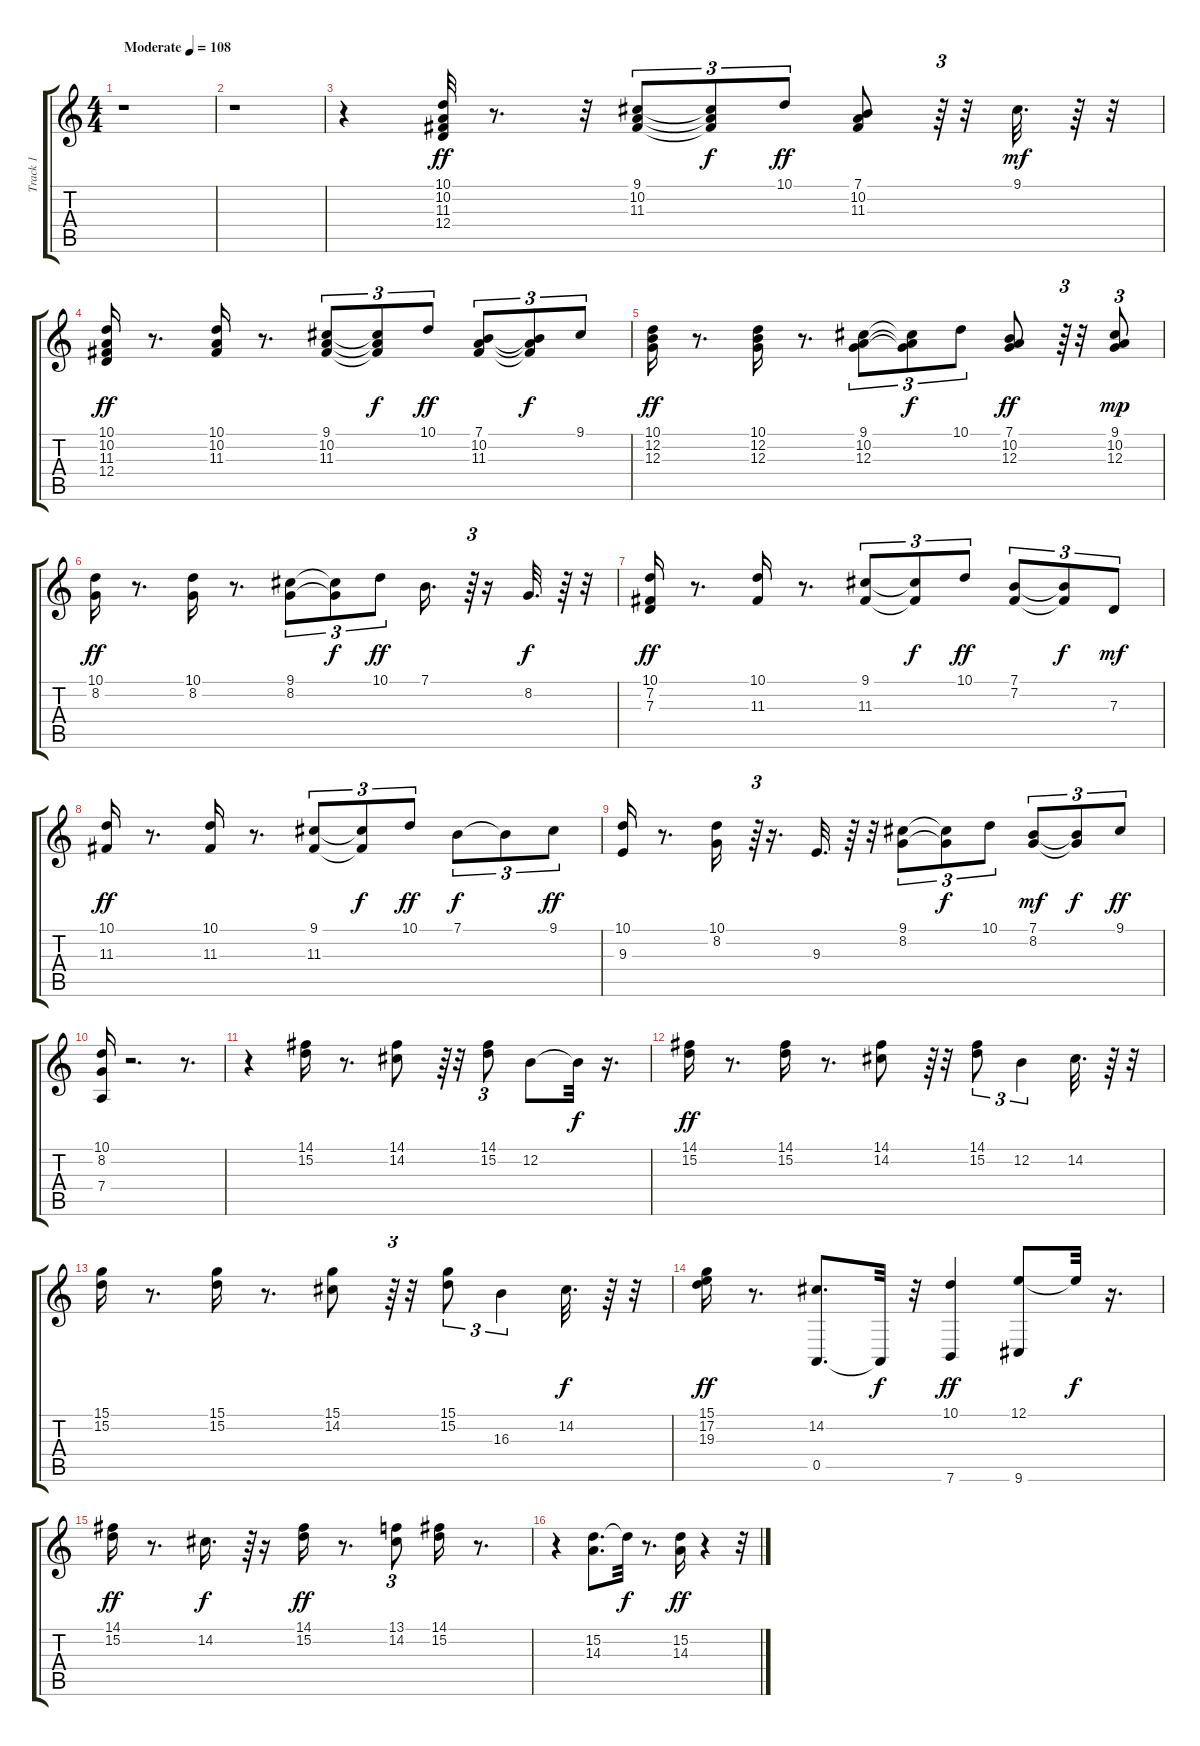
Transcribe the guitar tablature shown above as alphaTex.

\track ("Track 1" "Track 1") {instrument acousticgrandpiano}
\staff {score tabs}
\tuning (E4 B3 G3 D3 A2 E2) {hide}
\ts (4 4)
\tempo (108 "Moderate")
\clef g2
\ks c
r.1{dy ff instrument acousticgrandpiano} |
r.1 |
r.4 (10.1 10.2 11.3 12.4).32 r.8{d} r.32 (9.1 10.2 11.3).8{tu (3 2)} (9.1{t} 10.2{t} 11.3{t}).8{tu (3 2) dy f} 10.1.8{tu (3 2) dy ff} (7.1 10.2 11.3).8 r.64{tu (3 2)} r.32 9.1.32{d dy mf} r.64 r.32 |
(10.1 10.2 11.3 12.4).16{dy ff} r.8{d} (10.1 10.2 11.3).16 r.8{d} (9.1 10.2 11.3).8{tu (3 2)} (9.1{t} 10.2{t} 11.3{t}).8{tu (3 2) dy f} 10.1.8{tu (3 2) dy ff} (7.1 10.2 11.3).8{tu (3 2)} (7.1{t} 10.2{t} 11.3{t}).8{tu (3 2) dy f} 9.1.8{tu (3 2)} |
(10.1 12.2 12.3).16{dy ff} r.8{d} (10.1 12.2 12.3).16 r.8{d} (9.1 10.2 12.3).8{tu (3 2)} (9.1{t} 10.2{t} 12.3{t}).8{tu (3 2) dy f} 10.1.8{tu (3 2)} (7.1 10.2 12.3).8{dy ff} r.64{tu (3 2)} r.32 (9.1 10.2 12.3).8{tu (3 2) dy mp} |
(10.1 8.2).16{dy ff} r.8{d} (10.1 8.2).16 r.8{d} (9.1 8.2).8{tu (3 2)} (9.1{t} 8.2{t}).8{tu (3 2) dy f} 10.1.8{tu (3 2) dy ff} 7.1.16{d} r.64{tu (3 2)} r.16 8.2.32{d dy f} r.64 r.32 |
(10.1 7.2 7.3).16{dy ff} r.8{d} (10.1 11.3).16 r.8{d} (9.1 11.3).8{tu (3 2)} (9.1{t} 11.3{t}).8{tu (3 2) dy f} 10.1.8{tu (3 2) dy ff} (7.1 7.2).8{tu (3 2)} (7.1{t} 7.2{t}).8{tu (3 2) dy f} 7.3.8{tu (3 2) dy mf} |
(10.1 11.3).16{dy ff} r.8{d} (10.1 11.3).16 r.8{d} (9.1 11.3).8{tu (3 2)} (9.1{t} 11.3{t}).8{tu (3 2) dy f} 10.1.8{tu (3 2) dy ff} 7.1.8{tu (3 2) dy f} 7.1{t}.8{tu (3 2)} 9.1.8{tu (3 2) dy ff} |
(10.1 9.3).16 r.8{d} (10.1 8.2).16 r.64{tu (3 2)} r.16{d} 9.3.32{d} r.64 r.32 (9.1 8.2).8{tu (3 2)} (9.1{t} 8.2{t}).8{tu (3 2) dy f} 10.1.8{tu (3 2)} (7.1 8.2).8{tu (3 2) dy mf} (7.1{t} 8.2{t}).8{tu (3 2) dy f} 9.1.8{tu (3 2) dy ff} |
(10.1 8.2 7.4).16 r.2{d} r.8{d} |
r.4 (14.1 15.2).16 r.8{d} (14.1 14.2).8 r.64{tu (3 2)} r.32 (14.1 15.2).8{tu (3 2)} 12.2.8 12.2{t}.32{dy f} r.16{d} |
(14.1 15.2).16{dy ff} r.8{d} (14.1 15.2).16 r.8{d} (14.1 14.2).8 r.64{tu (3 2)} r.32 (14.1 15.2).8{tu (3 2)} 12.2.4{tu (3 2)} 14.2.32{d} r.64 r.32 |
(15.1 15.2).16 r.8{d} (15.1 15.2).16 r.8{d} (15.1 14.2).8 r.64{tu (3 2)} r.32 (15.1 15.2).8{tu (3 2)} 16.3.4{tu (3 2)} 14.2.32{d dy f} r.64 r.32 |
(15.1 17.2 19.3).16{dy ff} r.8{d} (14.2 0.5).8{d} 0.5{t}.32{dy f} r.32 (10.1 7.6).4{dy ff} (12.1 9.6).8 12.1{t}.32{dy f} r.16{d} |
(14.1 15.2).16{dy ff} r.8{d} 14.2.16{d dy f} r.64{tu (3 2)} r.16 (14.1 15.2).16{dy ff} r.8{d} (13.1 14.2).8{tu (3 2)} (14.1 15.2).16 r.8{d} |
r.4 (15.2 14.3).8{d} 15.2{t}.32{dy f} r.8{d} (15.2 14.3).16{dy ff} r.4 r.32
